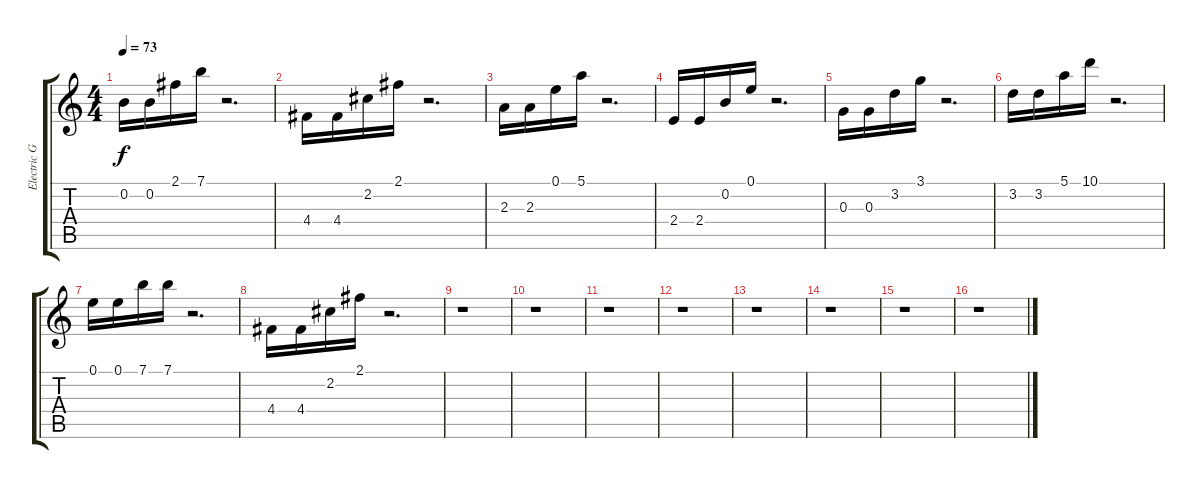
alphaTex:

\track ("Electric Guitar 6" "Electric G") {instrument electricguitarmuted}
\staff {score tabs}
\tuning (E4 B3 G3 D3 A2 E2) {hide}
\ts (4 4)
\tempo 73
\clef g2
\ks c
0.2.16{dy f} 0.2.16 2.1.16 7.1.16 r.2{d} |
4.4.16 4.4.16 2.2.16 2.1.16 r.2{d} |
2.3.16 2.3.16 0.1.16 5.1.16 r.2{d} |
2.4.16 2.4.16 0.2.16 0.1.16 r.2{d} |
0.3.16 0.3.16 3.2.16 3.1.16 r.2{d} |
3.2.16 3.2.16 5.1.16 10.1.16 r.2{d} |
0.1.16 0.1.16 7.1.16 7.1.16 r.2{d} |
4.4.16 4.4.16 2.2.16 2.1.16 r.2{d} |
r.1 |
r.1 |
r.1 |
r.1 |
r.1 |
r.1 |
r.1 |
r.1
